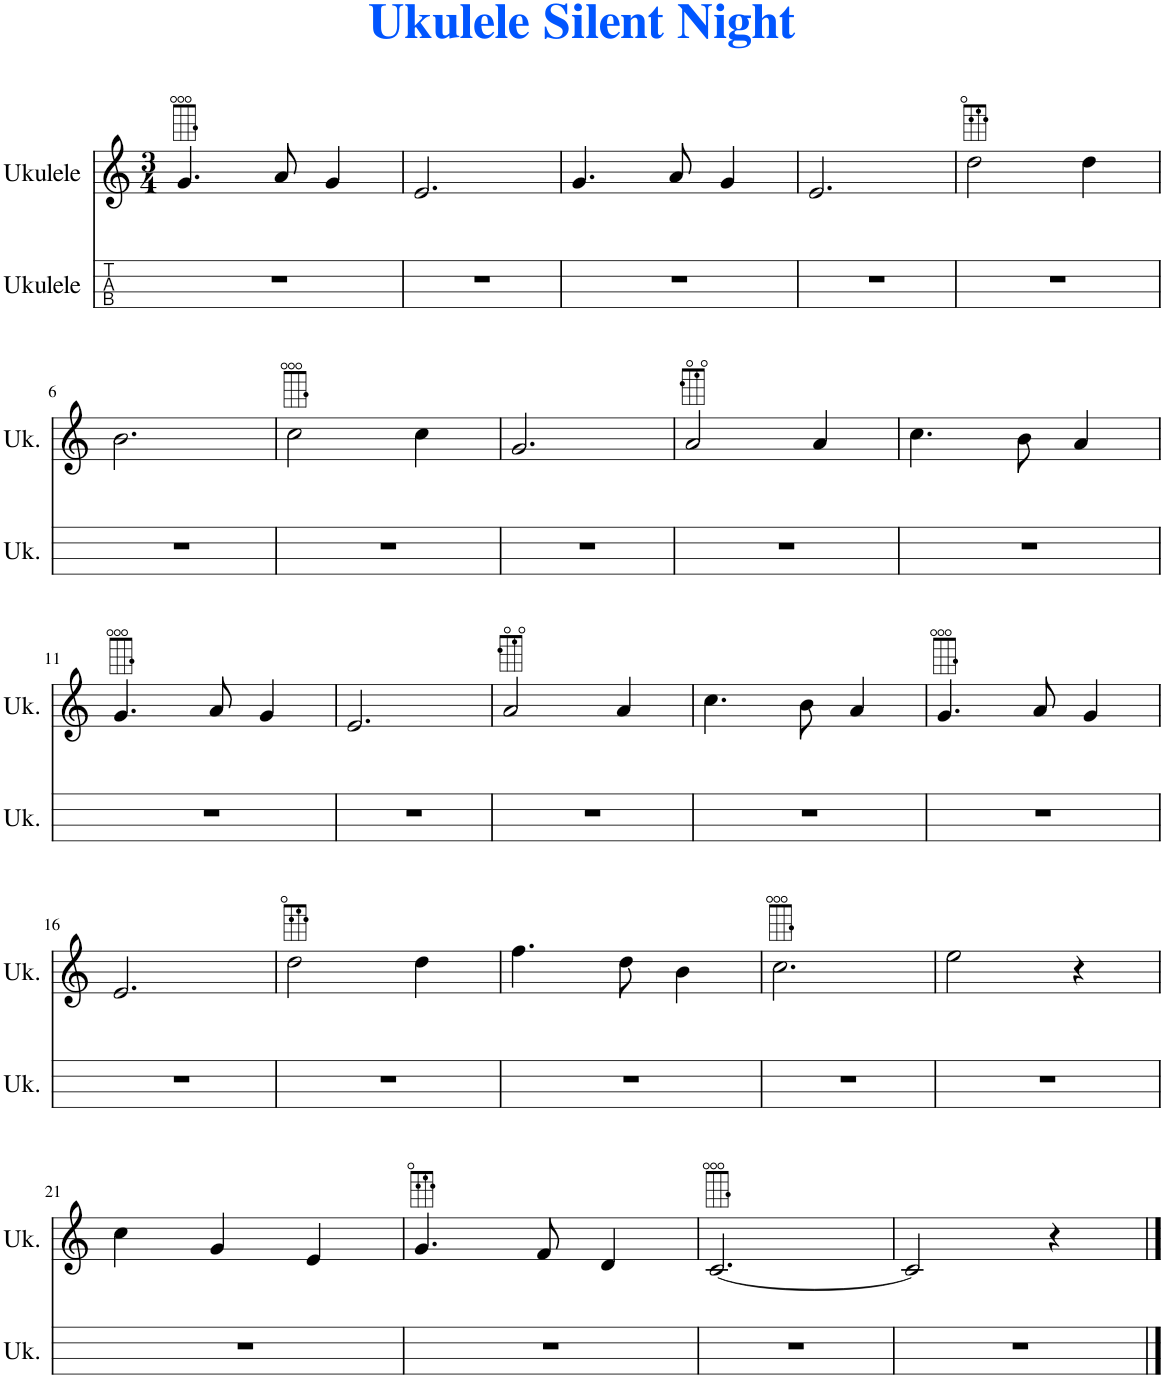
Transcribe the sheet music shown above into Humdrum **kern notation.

**kern	**kern
*part2	*part1
*staff2	*staff1
*I"Ukulele	*I"Ukulele
*I'Uk.	*I'Uk.
*stria4	*
*	*clefG2
*k[]	*k[]
*M3/4	*M3/4
=1	=1
2.r	4.g/
.	8a/
.	4g/
=2	=2
2.r	2.e/
=3	=3
2.r	4.g/
.	8a/
.	4g/
=4	=4
2.r	2.e/
=5	=5
2.r	2dd\
.	4dd\
!!LO:LB:g=z
=6	=6
2.r	2.b\
=7	=7
2.r	2cc\
.	4cc\
=8	=8
2.r	2.g/
=9	=9
2.r	2a/
.	4a/
=10	=10
2.r	4.cc\
.	8b\
.	4a/
!!LO:LB:g=z
=11	=11
2.r	4.g/
.	8a/
.	4g/
=12	=12
2.r	2.e/
=13	=13
2.r	2a/
.	4a/
=14	=14
2.r	4.cc\
.	8b\
.	4a/
=15	=15
2.r	4.g/
.	8a/
.	4g/
!!LO:LB:g=z
=16	=16
2.r	2.e/
=17	=17
2.r	2dd\
.	4dd\
=18	=18
2.r	4.ff\
.	8dd\
.	4b\
=19	=19
2.r	2.cc\
=20	=20
2.r	2ee\
.	4r
!!LO:LB:g=z
=21	=21
2.r	4cc\
.	4g/
.	4e/
=22	=22
2.r	4.g/
.	8f/
.	4d/
=23	=23
2.r	[2.c/
=24	=24
2.r	2c/]
.	4r
==	==
*-	*-
